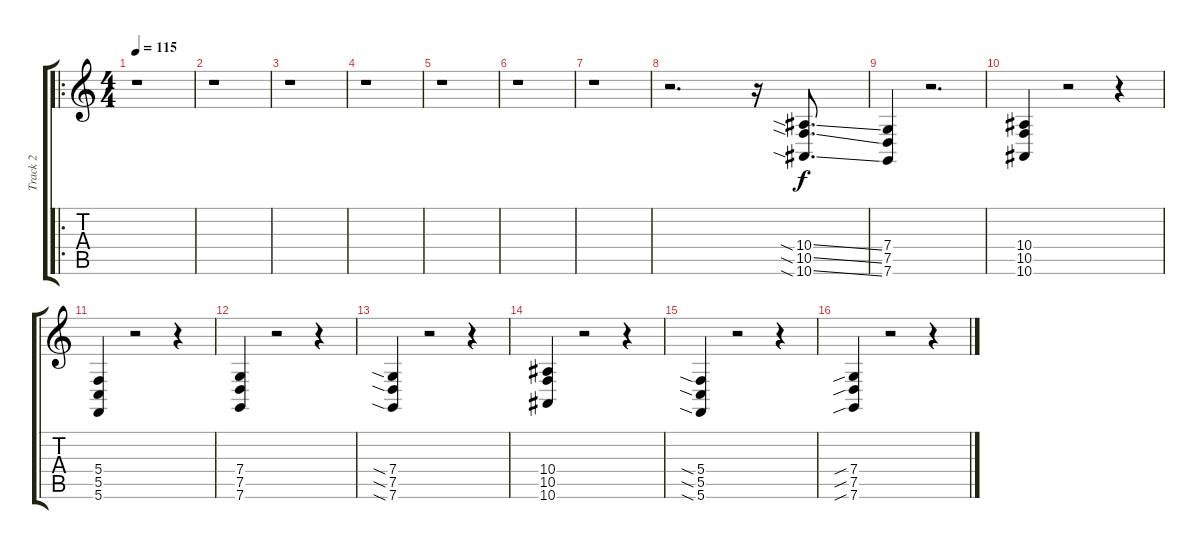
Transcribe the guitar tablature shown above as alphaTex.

\track ("Track 2" "Track 2") {instrument stringensemble1}
\staff {score tabs}
\tuning (E4 C4 G3 C3 G2 C2) {hide}
\ro
\ts (4 4)
\tempo 115
\clef g2
\ks c
r.1{dy f instrument stringensemble1} |
r.1 |
r.1 |
r.1 |
r.1 |
r.1 |
r.1 |
r.2{d} r.16 (10.4{sia ss} 10.5{sia ss} 10.6{sia ss}).8{d} |
(7.4 7.5 7.6).4 r.2{d} |
(10.4 10.5 10.6).4 r.2 r.4 |
(5.4 5.5 5.6).4 r.2 r.4 |
(7.4 7.5 7.6).4 r.2 r.4 |
(7.4{sia} 7.5{sia} 7.6{sia}).4 r.2 r.4 |
(10.4 10.5 10.6).4 r.2 r.4 |
(5.4{sia} 5.5{sia} 5.6{sia}).4 r.2 r.4 |
(7.4{sib} 7.5{sib} 7.6{sib}).4 r.2 r.4
